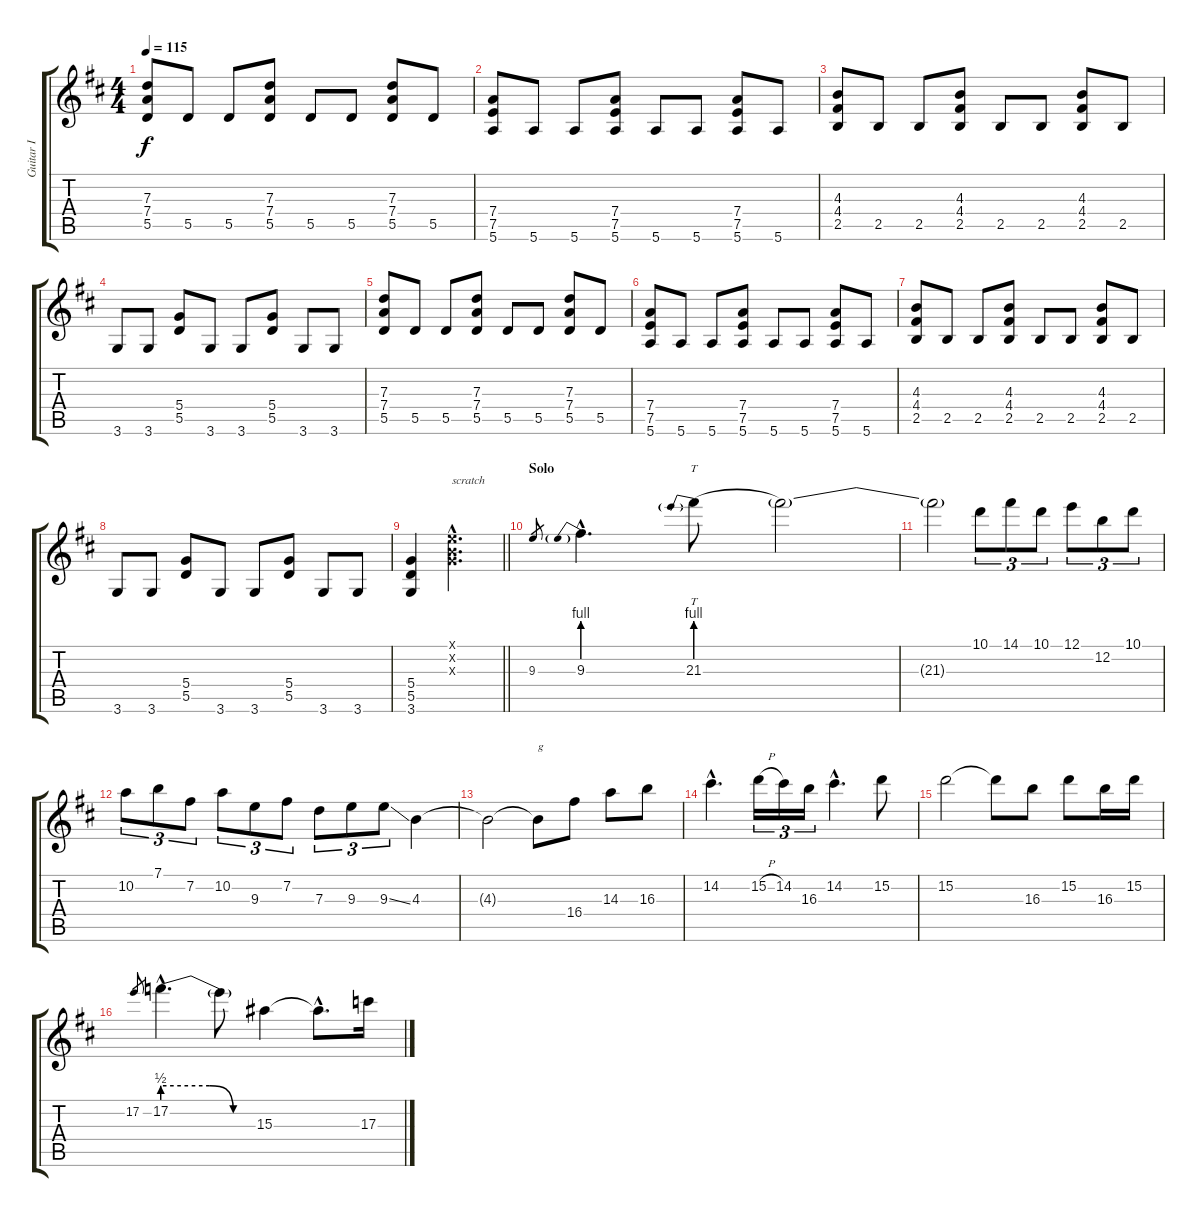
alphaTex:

\track ("Guitar I" "Guitar I") {instrument distortionguitar}
\staff {score tabs}
\tuning (E4 B3 G3 D3 A2 E2) {hide}
\ts (4 4)
\tempo 115
\clef g2
\ks d
(7.3 7.4 5.5).8{dy f} 5.5.8 5.5.8 (7.3 7.4 5.5).8 5.5.8 5.5.8 (7.3 7.4 5.5).8 5.5.8 |
(7.4 7.5 5.6).8 5.6.8 5.6.8 (7.4 7.5 5.6).8 5.6.8 5.6.8 (7.4 7.5 5.6).8 5.6.8 |
(4.3 4.4 2.5).8 2.5.8 2.5.8 (4.3 4.4 2.5).8 2.5.8 2.5.8 (4.3 4.4 2.5).8 2.5.8 |
3.6.8 3.6.8 (5.4 5.5).8 3.6.8 3.6.8 (5.4 5.5).8 3.6.8 3.6.8 |
(7.3 7.4 5.5).8 5.5.8 5.5.8 (7.3 7.4 5.5).8 5.5.8 5.5.8 (7.3 7.4 5.5).8 5.5.8 |
(7.4 7.5 5.6).8 5.6.8 5.6.8 (7.4 7.5 5.6).8 5.6.8 5.6.8 (7.4 7.5 5.6).8 5.6.8 |
(4.3 4.4 2.5).8 2.5.8 2.5.8 (4.3 4.4 2.5).8 2.5.8 2.5.8 (4.3 4.4 2.5).8 2.5.8 |
3.6.8 3.6.8 (5.4 5.5).8 3.6.8 3.6.8 (5.4 5.5).8 3.6.8 3.6.8 |
\barLineRight lightlight
(5.4 5.5 3.6).4 (0.1{hac x} 0.2{hac x} 0.3{hac x}).2{d txt "scratch"} |
\section ("" "Solo")
9.3.8{gr} 9.3{be (prebend 0 4 60 4) hac}.4{d volume 16 balance 8} 21.3{be (prebend 0 4 60 4)}.8{tt} 21.3{t}.2 |
21.3{t}.2 10.1.8{tu (3 2)} 14.1.8{tu (3 2)} 10.1.8{tu (3 2)} 12.1.8{tu (3 2)} 12.2.8{tu (3 2)} 10.1.8{tu (3 2)} |
10.2.8{tu (3 2)} 7.1.8{tu (3 2)} 7.2.8{tu (3 2)} 10.2.8{tu (3 2)} 9.3.8{tu (3 2)} 7.2.8{tu (3 2)} 7.3.8{tu (3 2)} 9.3.8{tu (3 2)} 9.3{ss}.8{tu (3 2)} 4.3.4 |
4.3{t}.2 4.3{t}.8{txt "g"} 16.4.8 14.3.8 16.3.8 |
14.2{hac}.4{d} 15.2{h}.16{tu (3 2)} 14.2.16{tu (3 2)} 16.3.16{tu (3 2)} 14.2{hac}.4{d} 15.2.8 |
15.2.2 15.2{t}.8 16.3.8 15.2.8 16.3.16 15.2.16 |
17.2.8{gr} 17.2{be (custom 0 2 30 2 45 0 60 0) hac}.4{d} 17.2{t}.8 15.3.4 15.3{hac t}.8{d} 17.3.16
